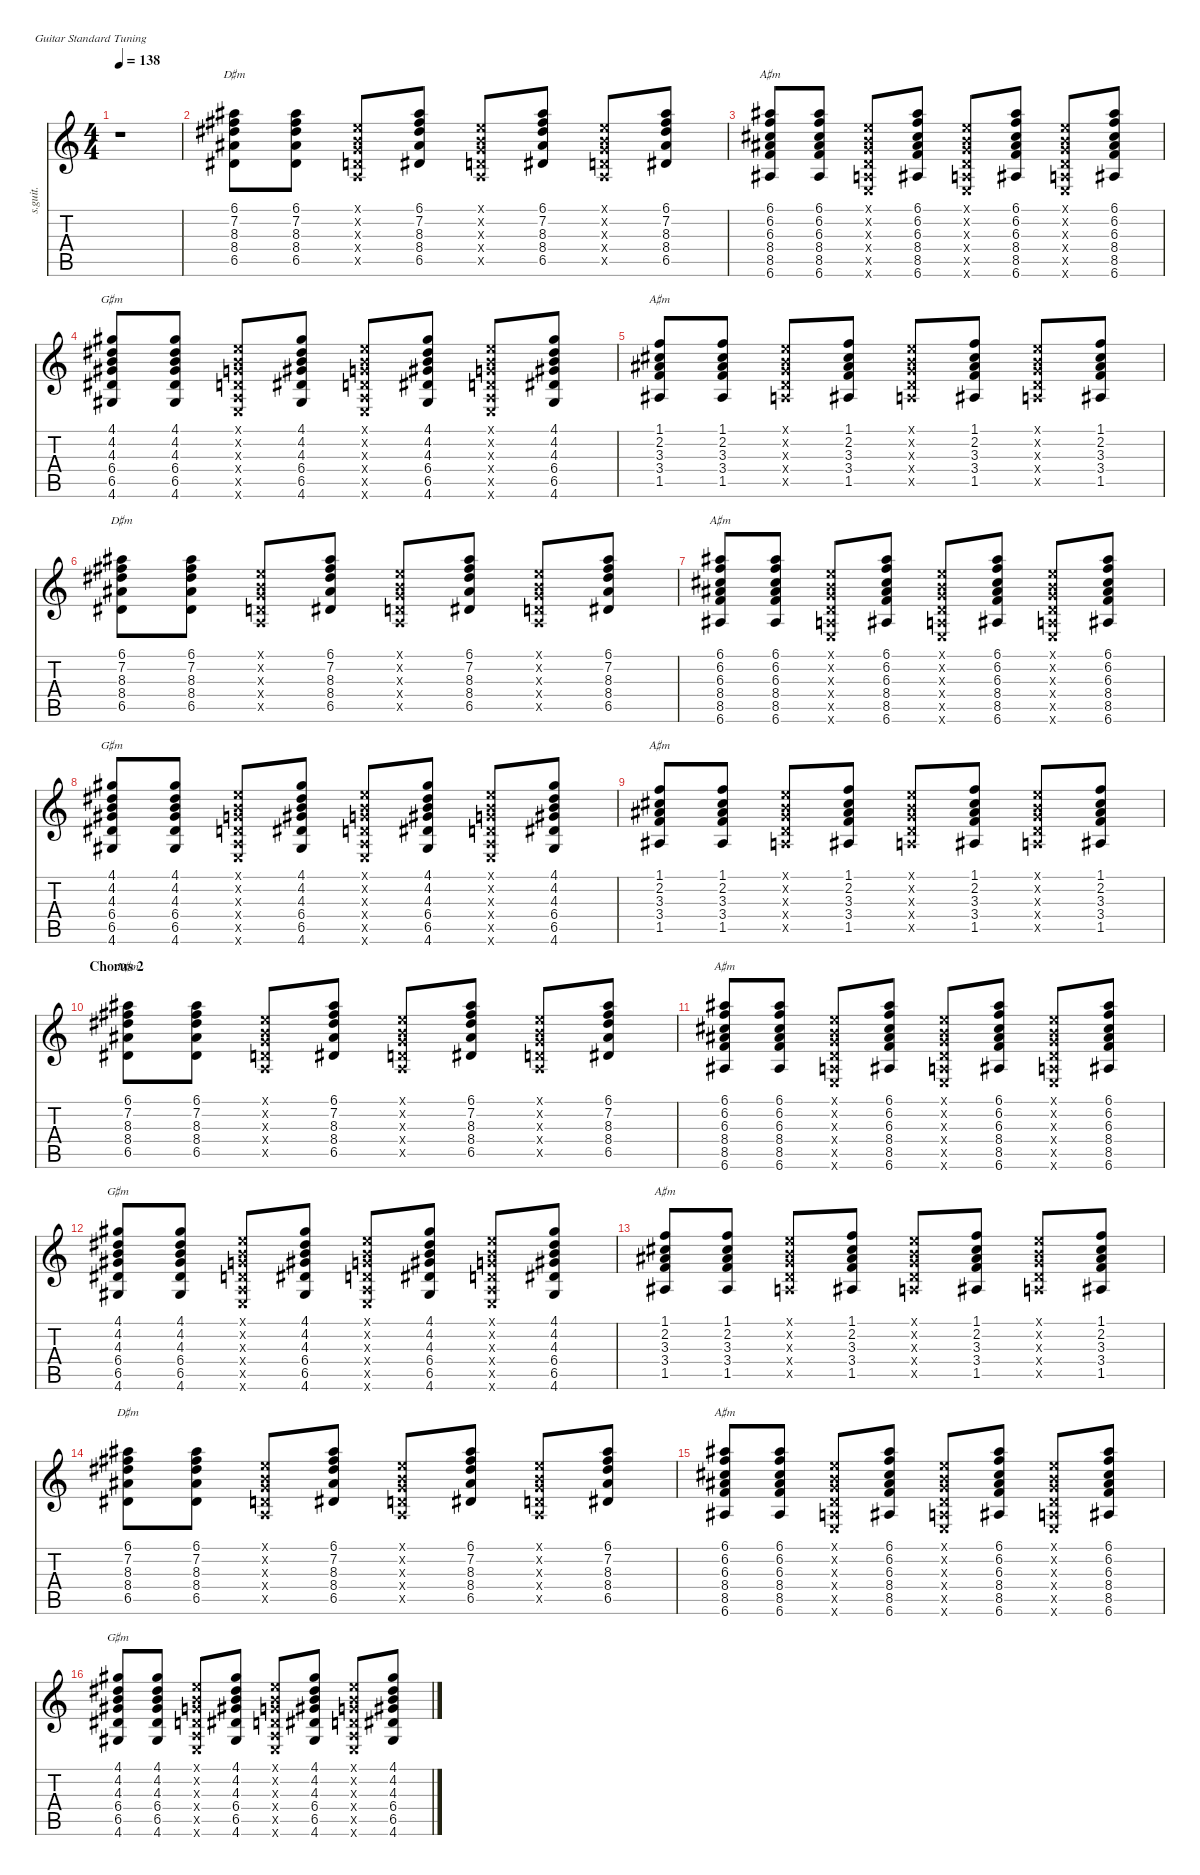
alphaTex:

\defaultSystemsLayout 4
\hideDynamics
\bracketExtendMode nobrackets
\track ("Noodle | Acoustic Guitar #1" "s.guit.") {instrument acousticguitarsteel}
\staff {score tabs}
\tuning (E4 B3 G3 D3 A2 E2)
\chord ("D♯m" 3 1 2 2 0 x) {showdiagram false}
\chord ("A♯m" 3 1 2 2 0 x) {showdiagram false}
\chord ("G♯m" 3 1 2 2 0 x) {showdiagram false}
\ts (4 4)
\tempo 138
\clef g2
\ks c
r.1{dy mf} |
(6.1{acc #} 7.2{acc #} 8.3{acc #} 8.4{acc #} 6.5{acc #}).8{ch "D♯m" dy p} (6.1{acc #} 7.2{acc #} 8.3{acc #} 8.4{acc #} 6.5{acc #}).8{dy mf} (0.1{x} 0.2{x} 0.3{x} 0.4{x} 0.5{x}).8 (6.1{acc #} 7.2{acc #} 8.3{acc #} 8.4{acc #} 6.5{acc #}).8{dy mp} (0.1{x} 0.2{x} 0.3{x} 0.4{x} 0.5{x}).8 (6.1{acc #} 7.2{acc #} 8.3{acc #} 8.4{acc #} 6.5{acc #}).8{dy mf} (0.1{x} 0.2{x} 0.3{x} 0.4{x} 0.5{x}).8 (6.1{acc #} 7.2{acc #} 8.3{acc #} 8.4{acc #} 6.5{acc #}).8 |
(6.1{acc #} 6.2 6.3{acc #} 8.4{acc #} 8.5 6.6{acc #}).8{ch "A♯m"} (6.1{acc #} 6.2 6.3{acc #} 8.4{acc #} 8.5 6.6{acc #}).8 (0.1{x} 0.2{x} 0.3{x} 0.4{x} 0.5{x} 0.6{x}).8 (6.1{acc #} 6.2 6.3{acc #} 8.4{acc #} 8.5 6.6{acc #}).8 (0.1{x} 0.2{x} 0.3{x} 0.4{x} 0.5{x} 0.6{x}).8 (6.1{acc #} 6.2 6.3{acc #} 8.4{acc #} 8.5 6.6{acc #}).8 (0.1{x} 0.2{x} 0.3{x} 0.4{x} 0.5{x} 0.6{x}).8 (6.1{acc #} 6.2 6.3{acc #} 8.4{acc #} 8.5 6.6{acc #}).8 |
(4.1{acc #} 4.2{acc #} 4.3 6.4{acc #} 6.5{acc #} 4.6{acc #}).8{ch "G♯m"} (4.1{acc #} 4.2{acc #} 4.3 6.4{acc #} 6.5{acc #} 4.6{acc #}).8 (0.1{x} 0.2{x} 0.3{x} 0.4{x} 0.5{x} 0.6{x}).8 (4.1{acc #} 4.2{acc #} 4.3 6.4{acc #} 6.5{acc #} 4.6{acc #}).8 (0.1{x} 0.2{x} 0.3{x} 0.4{x} 0.5{x} 0.6{x}).8 (4.1{acc #} 4.2{acc #} 4.3 6.4{acc #} 6.5{acc #} 4.6{acc #}).8 (0.1{x} 0.2{x} 0.3{x} 0.4{x} 0.5{x} 0.6{x}).8 (4.1{acc #} 4.2{acc #} 4.3 6.4{acc #} 6.5{acc #} 4.6{acc #}).8 |
(1.1 2.2{acc #} 3.3{acc #} 3.4 1.5{acc #}).8{ch "A♯m" dy p} (1.1 2.2{acc #} 3.3{acc #} 3.4 1.5{acc #}).8{dy mf} (0.1{x} 0.2{x} 0.3{x} 0.4{x} 0.5{x}).8 (1.1 2.2{acc #} 3.3{acc #} 3.4 1.5{acc #}).8{dy mp} (0.1{x} 0.2{x} 0.3{x} 0.4{x} 0.5{x}).8 (1.1 2.2{acc #} 3.3{acc #} 3.4 1.5{acc #}).8{dy mf} (0.1{x} 0.2{x} 0.3{x} 0.4{x} 0.5{x}).8 (1.1 2.2{acc #} 3.3{acc #} 3.4 1.5{acc #}).8 |
(6.1{acc #} 7.2{acc #} 8.3{acc #} 8.4{acc #} 6.5{acc #}).8{ch "D♯m" dy p} (6.1{acc #} 7.2{acc #} 8.3{acc #} 8.4{acc #} 6.5{acc #}).8{dy mf} (0.1{x} 0.2{x} 0.3{x} 0.4{x} 0.5{x}).8 (6.1{acc #} 7.2{acc #} 8.3{acc #} 8.4{acc #} 6.5{acc #}).8{dy mp} (0.1{x} 0.2{x} 0.3{x} 0.4{x} 0.5{x}).8 (6.1{acc #} 7.2{acc #} 8.3{acc #} 8.4{acc #} 6.5{acc #}).8{dy mf} (0.1{x} 0.2{x} 0.3{x} 0.4{x} 0.5{x}).8 (6.1{acc #} 7.2{acc #} 8.3{acc #} 8.4{acc #} 6.5{acc #}).8 |
(6.1{acc #} 6.2 6.3{acc #} 8.4{acc #} 8.5 6.6{acc #}).8{ch "A♯m"} (6.1{acc #} 6.2 6.3{acc #} 8.4{acc #} 8.5 6.6{acc #}).8 (0.1{x} 0.2{x} 0.3{x} 0.4{x} 0.5{x} 0.6{x}).8 (6.1{acc #} 6.2 6.3{acc #} 8.4{acc #} 8.5 6.6{acc #}).8 (0.1{x} 0.2{x} 0.3{x} 0.4{x} 0.5{x} 0.6{x}).8 (6.1{acc #} 6.2 6.3{acc #} 8.4{acc #} 8.5 6.6{acc #}).8 (0.1{x} 0.2{x} 0.3{x} 0.4{x} 0.5{x} 0.6{x}).8 (6.1{acc #} 6.2 6.3{acc #} 8.4{acc #} 8.5 6.6{acc #}).8 |
(4.1{acc #} 4.2{acc #} 4.3 6.4{acc #} 6.5{acc #} 4.6{acc #}).8{ch "G♯m"} (4.1{acc #} 4.2{acc #} 4.3 6.4{acc #} 6.5{acc #} 4.6{acc #}).8 (0.1{x} 0.2{x} 0.3{x} 0.4{x} 0.5{x} 0.6{x}).8 (4.1{acc #} 4.2{acc #} 4.3 6.4{acc #} 6.5{acc #} 4.6{acc #}).8 (0.1{x} 0.2{x} 0.3{x} 0.4{x} 0.5{x} 0.6{x}).8 (4.1{acc #} 4.2{acc #} 4.3 6.4{acc #} 6.5{acc #} 4.6{acc #}).8 (0.1{x} 0.2{x} 0.3{x} 0.4{x} 0.5{x} 0.6{x}).8 (4.1{acc #} 4.2{acc #} 4.3 6.4{acc #} 6.5{acc #} 4.6{acc #}).8 |
(1.1 2.2{acc #} 3.3{acc #} 3.4 1.5{acc #}).8{ch "A♯m" dy p} (1.1 2.2{acc #} 3.3{acc #} 3.4 1.5{acc #}).8{dy mf} (0.1{x} 0.2{x} 0.3{x} 0.4{x} 0.5{x}).8 (1.1 2.2{acc #} 3.3{acc #} 3.4 1.5{acc #}).8{dy mp} (0.1{x} 0.2{x} 0.3{x} 0.4{x} 0.5{x}).8 (1.1 2.2{acc #} 3.3{acc #} 3.4 1.5{acc #}).8{dy mf} (0.1{x} 0.2{x} 0.3{x} 0.4{x} 0.5{x}).8 (1.1 2.2{acc #} 3.3{acc #} 3.4 1.5{acc #}).8 |
\section ("" "Chorus 2")
(6.1{acc #} 7.2{acc #} 8.3{acc #} 8.4{acc #} 6.5{acc #}).8{ch "D♯m" dy p} (6.1{acc #} 7.2{acc #} 8.3{acc #} 8.4{acc #} 6.5{acc #}).8{dy mf} (0.1{x} 0.2{x} 0.3{x} 0.4{x} 0.5{x}).8 (6.1{acc #} 7.2{acc #} 8.3{acc #} 8.4{acc #} 6.5{acc #}).8{dy mp} (0.1{x} 0.2{x} 0.3{x} 0.4{x} 0.5{x}).8 (6.1{acc #} 7.2{acc #} 8.3{acc #} 8.4{acc #} 6.5{acc #}).8{dy mf} (0.1{x} 0.2{x} 0.3{x} 0.4{x} 0.5{x}).8 (6.1{acc #} 7.2{acc #} 8.3{acc #} 8.4{acc #} 6.5{acc #}).8 |
(6.1{acc #} 6.2 6.3{acc #} 8.4{acc #} 8.5 6.6{acc #}).8{ch "A♯m"} (6.1{acc #} 6.2 6.3{acc #} 8.4{acc #} 8.5 6.6{acc #}).8 (0.1{x} 0.2{x} 0.3{x} 0.4{x} 0.5{x} 0.6{x}).8 (6.1{acc #} 6.2 6.3{acc #} 8.4{acc #} 8.5 6.6{acc #}).8 (0.1{x} 0.2{x} 0.3{x} 0.4{x} 0.5{x} 0.6{x}).8 (6.1{acc #} 6.2 6.3{acc #} 8.4{acc #} 8.5 6.6{acc #}).8 (0.1{x} 0.2{x} 0.3{x} 0.4{x} 0.5{x} 0.6{x}).8 (6.1{acc #} 6.2 6.3{acc #} 8.4{acc #} 8.5 6.6{acc #}).8 |
(4.1{acc #} 4.2{acc #} 4.3 6.4{acc #} 6.5{acc #} 4.6{acc #}).8{ch "G♯m"} (4.1{acc #} 4.2{acc #} 4.3 6.4{acc #} 6.5{acc #} 4.6{acc #}).8 (0.1{x} 0.2{x} 0.3{x} 0.4{x} 0.5{x} 0.6{x}).8 (4.1{acc #} 4.2{acc #} 4.3 6.4{acc #} 6.5{acc #} 4.6{acc #}).8 (0.1{x} 0.2{x} 0.3{x} 0.4{x} 0.5{x} 0.6{x}).8 (4.1{acc #} 4.2{acc #} 4.3 6.4{acc #} 6.5{acc #} 4.6{acc #}).8 (0.1{x} 0.2{x} 0.3{x} 0.4{x} 0.5{x} 0.6{x}).8 (4.1{acc #} 4.2{acc #} 4.3 6.4{acc #} 6.5{acc #} 4.6{acc #}).8 |
(1.1 2.2{acc #} 3.3{acc #} 3.4 1.5{acc #}).8{ch "A♯m" dy p} (1.1 2.2{acc #} 3.3{acc #} 3.4 1.5{acc #}).8{dy mf} (0.1{x} 0.2{x} 0.3{x} 0.4{x} 0.5{x}).8 (1.1 2.2{acc #} 3.3{acc #} 3.4 1.5{acc #}).8{dy mp} (0.1{x} 0.2{x} 0.3{x} 0.4{x} 0.5{x}).8 (1.1 2.2{acc #} 3.3{acc #} 3.4 1.5{acc #}).8{dy mf} (0.1{x} 0.2{x} 0.3{x} 0.4{x} 0.5{x}).8 (1.1 2.2{acc #} 3.3{acc #} 3.4 1.5{acc #}).8 |
(6.1{acc #} 7.2{acc #} 8.3{acc #} 8.4{acc #} 6.5{acc #}).8{ch "D♯m" dy p} (6.1{acc #} 7.2{acc #} 8.3{acc #} 8.4{acc #} 6.5{acc #}).8{dy mf} (0.1{x} 0.2{x} 0.3{x} 0.4{x} 0.5{x}).8 (6.1{acc #} 7.2{acc #} 8.3{acc #} 8.4{acc #} 6.5{acc #}).8{dy mp} (0.1{x} 0.2{x} 0.3{x} 0.4{x} 0.5{x}).8 (6.1{acc #} 7.2{acc #} 8.3{acc #} 8.4{acc #} 6.5{acc #}).8{dy mf} (0.1{x} 0.2{x} 0.3{x} 0.4{x} 0.5{x}).8 (6.1{acc #} 7.2{acc #} 8.3{acc #} 8.4{acc #} 6.5{acc #}).8 |
(6.1{acc #} 6.2 6.3{acc #} 8.4{acc #} 8.5 6.6{acc #}).8{ch "A♯m"} (6.1{acc #} 6.2 6.3{acc #} 8.4{acc #} 8.5 6.6{acc #}).8 (0.1{x} 0.2{x} 0.3{x} 0.4{x} 0.5{x} 0.6{x}).8 (6.1{acc #} 6.2 6.3{acc #} 8.4{acc #} 8.5 6.6{acc #}).8 (0.1{x} 0.2{x} 0.3{x} 0.4{x} 0.5{x} 0.6{x}).8 (6.1{acc #} 6.2 6.3{acc #} 8.4{acc #} 8.5 6.6{acc #}).8 (0.1{x} 0.2{x} 0.3{x} 0.4{x} 0.5{x} 0.6{x}).8 (6.1{acc #} 6.2 6.3{acc #} 8.4{acc #} 8.5 6.6{acc #}).8 |
(4.1{acc #} 4.2{acc #} 4.3 6.4{acc #} 6.5{acc #} 4.6{acc #}).8{ch "G♯m"} (4.1{acc #} 4.2{acc #} 4.3 6.4{acc #} 6.5{acc #} 4.6{acc #}).8 (0.1{x} 0.2{x} 0.3{x} 0.4{x} 0.5{x} 0.6{x}).8 (4.1{acc #} 4.2{acc #} 4.3 6.4{acc #} 6.5{acc #} 4.6{acc #}).8 (0.1{x} 0.2{x} 0.3{x} 0.4{x} 0.5{x} 0.6{x}).8 (4.1{acc #} 4.2{acc #} 4.3 6.4{acc #} 6.5{acc #} 4.6{acc #}).8 (0.1{x} 0.2{x} 0.3{x} 0.4{x} 0.5{x} 0.6{x}).8 (4.1{acc #} 4.2{acc #} 4.3 6.4{acc #} 6.5{acc #} 4.6{acc #}).8
